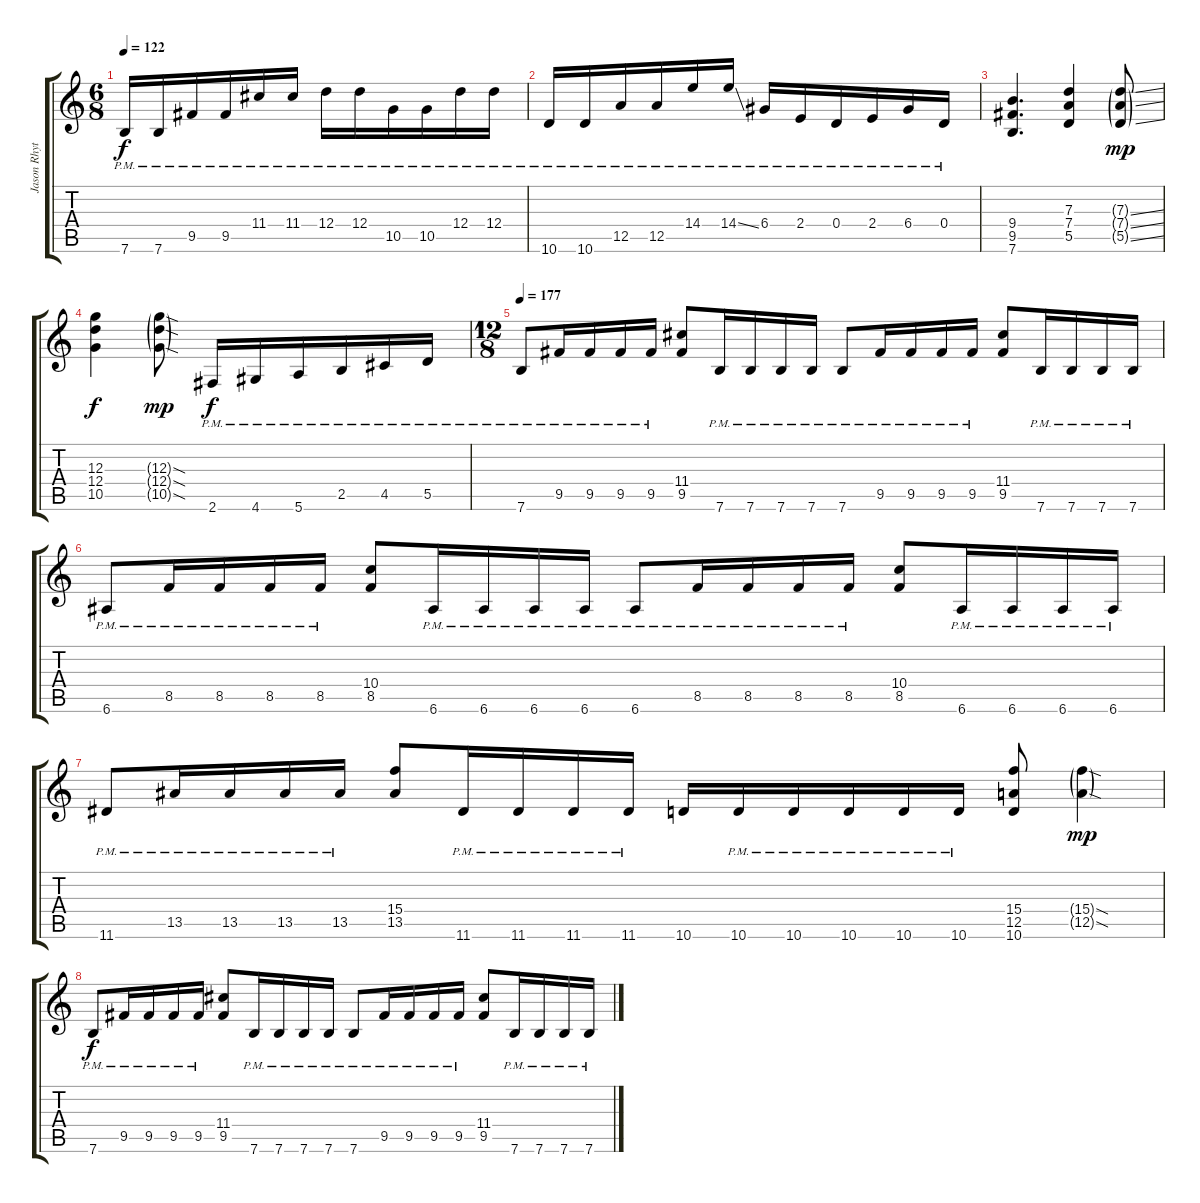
\track ("Jason Rhythm 1" "Jason Rhyt") {instrument distortionguitar}
\staff {score tabs}
\tuning (E4 B3 G3 D3 A2 E2) {hide}
\ts (6 8)
\tempo 122
\clef g2
\ks c
7.6{pm}.16{dy f} 7.6{pm}.16 9.5{pm}.16 9.5{pm}.16 11.4{pm}.16 11.4{pm}.16 12.4{pm}.16 12.4{pm}.16 10.5{pm}.16 10.5{pm}.16 12.4{pm}.16 12.4{pm}.16 |
10.6{pm}.16 10.6{pm}.16 12.5{pm}.16 12.5{pm}.16 14.4{pm}.16 14.4{ss pm}.16 6.4{pm}.16 2.4{pm}.16 0.4{pm}.16 2.4{pm}.16 6.4{pm}.16 0.4{pm}.16 |
(9.4 9.5 7.6).4{d} (7.3 7.4 5.5).4 (7.3{ss g} 7.4{ss g} 5.5{ss g}).8{dy mp} |
(12.3 12.4 10.5).4{dy f} (12.3{sod g} 12.4{sod g} 10.5{sod g}).8{dy mp} 2.6{pm}.16{dy f} 4.6{pm}.16 5.6{pm}.16 2.5{pm}.16 4.5{pm}.16 5.5{pm}.16 |
\ts (12 8)
\tempo 177
7.6{pm}.8 9.5{pm}.16 9.5{pm}.16 9.5{pm}.16 9.5{pm}.16 (11.4 9.5).8 7.6{pm}.16 7.6{pm}.16 7.6{pm}.16 7.6{pm}.16 7.6{pm}.8 9.5{pm}.16 9.5{pm}.16 9.5{pm}.16 9.5{pm}.16 (11.4 9.5).8 7.6{pm}.16 7.6{pm}.16 7.6{pm}.16 7.6{pm}.16 |
6.6{pm}.8 8.5{pm}.16 8.5{pm}.16 8.5{pm}.16 8.5{pm}.16 (10.4 8.5).8 6.6{pm}.16 6.6{pm}.16 6.6{pm}.16 6.6{pm}.16 6.6{pm}.8 8.5{pm}.16 8.5{pm}.16 8.5{pm}.16 8.5{pm}.16 (10.4 8.5).8 6.6{pm}.16 6.6{pm}.16 6.6{pm}.16 6.6{pm}.16 |
11.6{pm}.8 13.5{pm}.16 13.5{pm}.16 13.5{pm}.16 13.5{pm}.16 (15.4 13.5).8 11.6{pm}.16 11.6{pm}.16 11.6{pm}.16 11.6{pm}.16 10.6.16 10.6{pm}.16 10.6{pm}.16 10.6{pm}.16 10.6{pm}.16 10.6{pm}.16 (15.4 12.5 10.6).8 (15.4{sod g} 12.5{sod g}).4{dy mp} |
7.6{pm}.8{dy f} 9.5{pm}.16 9.5{pm}.16 9.5{pm}.16 9.5{pm}.16 (11.4 9.5).8 7.6{pm}.16 7.6{pm}.16 7.6{pm}.16 7.6{pm}.16 7.6{pm}.8 9.5{pm}.16 9.5{pm}.16 9.5{pm}.16 9.5{pm}.16 (11.4 9.5).8 7.6{pm}.16 7.6{pm}.16 7.6{pm}.16 7.6{pm}.16
